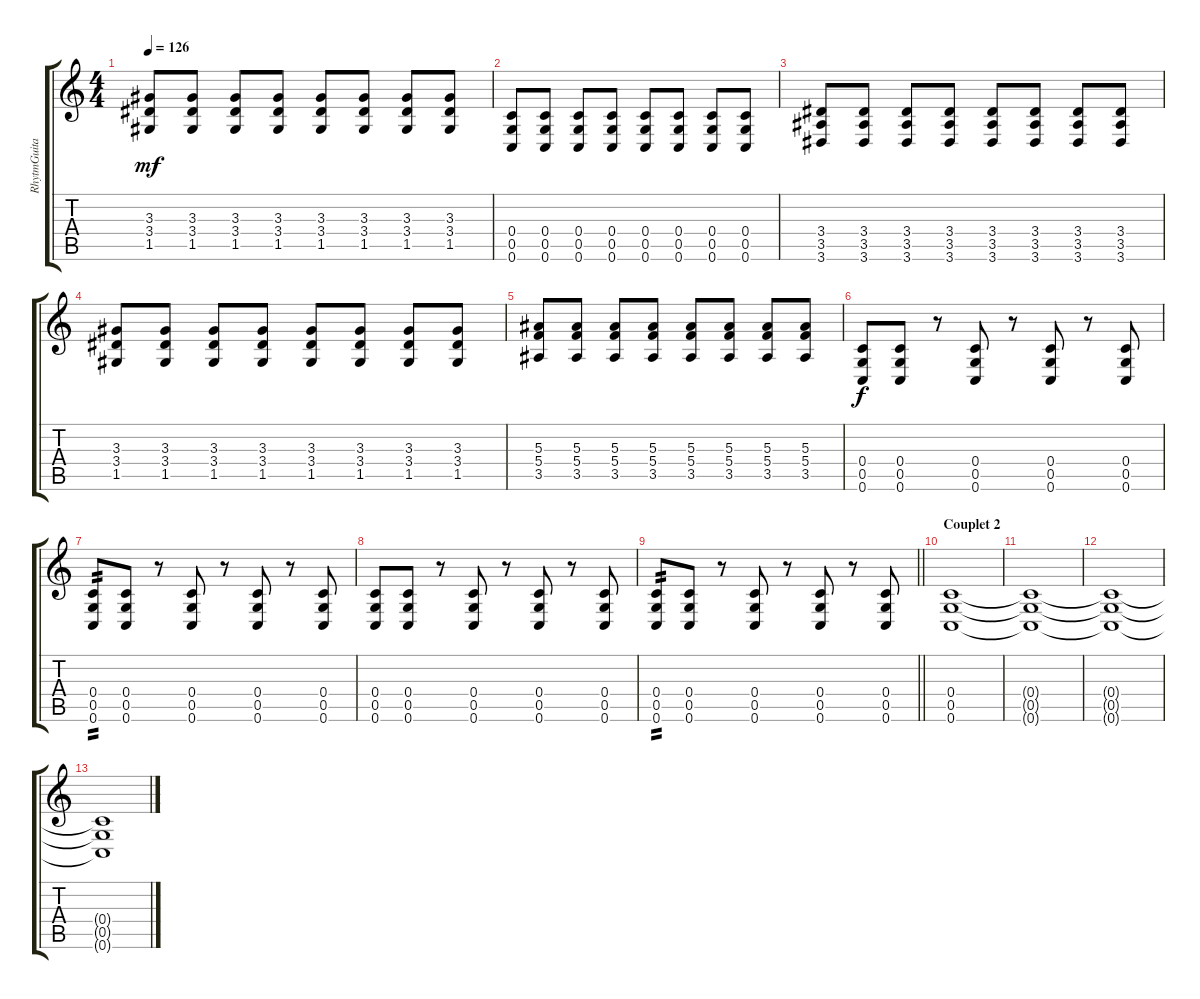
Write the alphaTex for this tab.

\track ("RhytmGuitar" "RhytmGuita") {instrument overdrivenguitar}
\staff {score tabs}
\tuning (D4 A3 F3 C3 G2 C2) {hide}
\ts (4 4)
\tempo 126
\clef g2
\ks c
(3.3 3.4 1.5).8{dy mf} (3.3 3.4 1.5).8 (3.3 3.4 1.5).8 (3.3 3.4 1.5).8 (3.3 3.4 1.5).8 (3.3 3.4 1.5).8 (3.3 3.4 1.5).8 (3.3 3.4 1.5).8 |
(0.4 0.5 0.6).8 (0.4 0.5 0.6).8 (0.4 0.5 0.6).8 (0.4 0.5 0.6).8 (0.4 0.5 0.6).8 (0.4 0.5 0.6).8 (0.4 0.5 0.6).8 (0.4 0.5 0.6).8 |
(3.4 3.5 3.6).8 (3.4 3.5 3.6).8 (3.4 3.5 3.6).8 (3.4 3.5 3.6).8 (3.4 3.5 3.6).8 (3.4 3.5 3.6).8 (3.4 3.5 3.6).8 (3.4 3.5 3.6).8 |
(3.3 3.4 1.5).8 (3.3 3.4 1.5).8 (3.3 3.4 1.5).8 (3.3 3.4 1.5).8 (3.3 3.4 1.5).8 (3.3 3.4 1.5).8 (3.3 3.4 1.5).8 (3.3 3.4 1.5).8 |
(5.3 5.4 3.5).8 (5.3 5.4 3.5).8 (5.3 5.4 3.5).8 (5.3 5.4 3.5).8 (5.3 5.4 3.5).8 (5.3 5.4 3.5).8 (5.3 5.4 3.5).8 (5.3 5.4 3.5).8 |
(0.4 0.5 0.6).8{dy f} (0.4 0.5 0.6).8 r.8 (0.4 0.5 0.6).8 r.8 (0.4 0.5 0.6).8 r.8 (0.4 0.5 0.6).8 |
(0.4 0.5 0.6).8{tp 2} (0.4 0.5 0.6).8 r.8 (0.4 0.5 0.6).8 r.8 (0.4 0.5 0.6).8 r.8 (0.4 0.5 0.6).8 |
(0.4 0.5 0.6).8 (0.4 0.5 0.6).8 r.8 (0.4 0.5 0.6).8 r.8 (0.4 0.5 0.6).8 r.8 (0.4 0.5 0.6).8 |
\barLineRight lightlight
(0.4 0.5 0.6).8{tp 2} (0.4 0.5 0.6).8 r.8 (0.4 0.5 0.6).8 r.8 (0.4 0.5 0.6).8 r.8 (0.4 0.5 0.6).8 |
\section ("" "Couplet 2")
(0.4 0.5 0.6).1{volume 0} |
(0.4{t} 0.5{t} 0.6{t}).1 |
(0.4{t} 0.5{t} 0.6{t}).1 |
(0.4{t} 0.5{t} 0.6{t}).1
